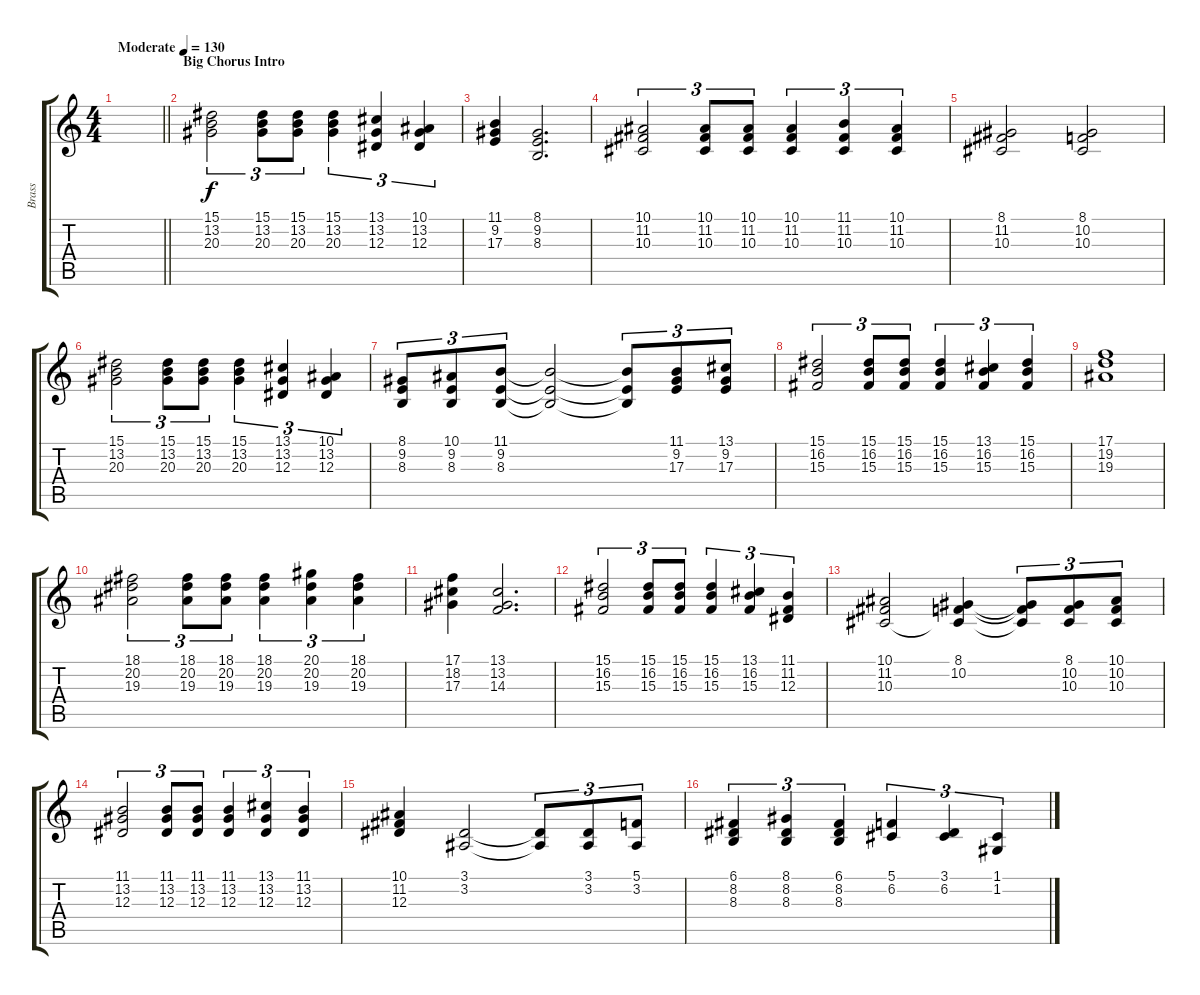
\track ("Brass" "Brass") {instrument brasssection}
\staff {score tabs}
\tuning (C4 G3 Eb3 Bb2 F2 C2) {hide}
\ts (4 4)
\tempo (130 "Moderate")
\clef g2
\barLineRight lightlight
\ks c
|
\section ("" "Big Chorus Intro")
(15.1 13.2 20.3).2{tu (3 2)} (15.1 13.2 20.3).8{tu (3 2)} (15.1 13.2 20.3).8{tu (3 2)} (15.1 13.2 20.3).4{tu (3 2)} (13.1 13.2 12.3).4{tu (3 2)} (10.1 13.2 12.3).4{tu (3 2)} |
(11.1 9.2 17.3).4 (8.1 9.2 8.3).2{d} |
(10.1 11.2 10.3).2{tu (3 2)} (10.1 11.2 10.3).8{tu (3 2)} (10.1 11.2 10.3).8{tu (3 2)} (10.1 11.2 10.3).4{tu (3 2)} (11.1 11.2 10.3).4{tu (3 2)} (10.1 11.2 10.3).4{tu (3 2)} |
(8.1 11.2 10.3).2 (8.1 10.2 10.3).2 |
(15.1 13.2 20.3).2{tu (3 2)} (15.1 13.2 20.3).8{tu (3 2)} (15.1 13.2 20.3).8{tu (3 2)} (15.1 13.2 20.3).4{tu (3 2)} (13.1 13.2 12.3).4{tu (3 2)} (10.1 13.2 12.3).4{tu (3 2)} |
(8.1 9.2 8.3).8{tu (3 2)} (10.1 9.2 8.3).8{tu (3 2)} (11.1 9.2 8.3).8{tu (3 2)} (11.1{t} 9.2{t} 8.3{t}).2 (11.1{t} 9.2{t} 8.3{t}).8{tu (3 2)} (11.1 9.2 17.3).8{tu (3 2)} (13.1 9.2 17.3).8{tu (3 2)} |
(15.1 16.2 15.3).2{tu (3 2)} (15.1 16.2 15.3).8{tu (3 2)} (15.1 16.2 15.3).8{tu (3 2)} (15.1 16.2 15.3).4{tu (3 2)} (13.1 16.2 15.3).4{tu (3 2)} (15.1 16.2 15.3).4{tu (3 2)} |
(17.1 19.2 19.3).1 |
(18.1 20.2 19.3).2{tu (3 2)} (18.1 20.2 19.3).8{tu (3 2)} (18.1 20.2 19.3).8{tu (3 2)} (18.1 20.2 19.3).4{tu (3 2)} (20.1 20.2 19.3).4{tu (3 2)} (18.1 20.2 19.3).4{tu (3 2)} |
(17.1 18.2 17.3).4 (13.1 13.2 14.3).2{d} |
(15.1 16.2 15.3).2{tu (3 2)} (15.1 16.2 15.3).8{tu (3 2)} (15.1 16.2 15.3).8{tu (3 2)} (15.1 16.2 15.3).4{tu (3 2)} (13.1 16.2 15.3).4{tu (3 2)} (11.1 11.2 12.3).4{tu (3 2)} |
(10.1 11.2 10.3).2 (8.1 10.2 10.3{t}).4 (8.1{t} 10.2{t} 10.3{t}).8{tu (3 2)} (8.1 10.2 10.3).8{tu (3 2)} (10.1 10.2 10.3).8{tu (3 2)} |
(11.1 13.2 12.3).2{tu (3 2)} (11.1 13.2 12.3).8{tu (3 2)} (11.1 13.2 12.3).8{tu (3 2)} (11.1 13.2 12.3).4{tu (3 2)} (13.1 13.2 12.3).4{tu (3 2)} (11.1 13.2 12.3).4{tu (3 2)} |
(10.1 11.2 12.3).4 (3.1 3.2).2 (3.1{t} 3.2{t}).8{tu (3 2)} (3.1 3.2).8{tu (3 2)} (5.1 3.2).8{tu (3 2)} |
(6.1 8.2 8.3).4{tu (3 2)} (8.1 8.2 8.3).4{tu (3 2)} (6.1 8.2 8.3).4{tu (3 2)} (5.1 6.2).4{tu (3 2)} (3.1 6.2).4{tu (3 2)} (1.1 1.2).4{tu (3 2)}
